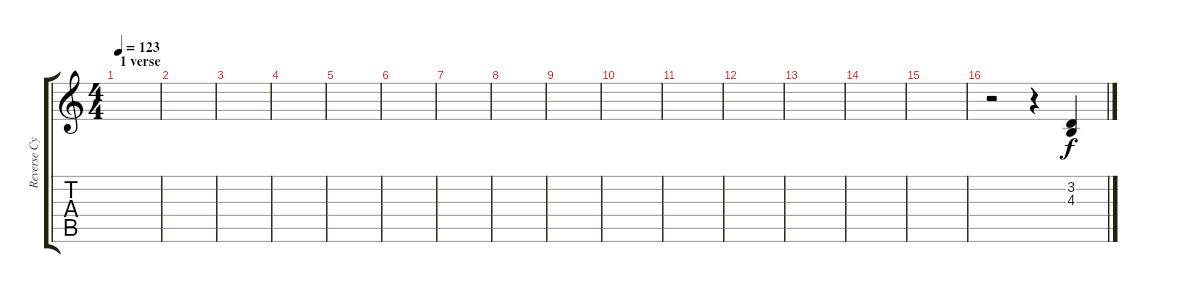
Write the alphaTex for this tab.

\track ("Reverse Cymbal" "Reverse Cy") {instrument reversecymbal}
\staff {score tabs}
\tuning (E4 B3 G3 D3 A2 E2) {hide}
\ts (4 4)
\section ("" "1 verse")
\tempo 123
\clef g2
\ks c
|
|
|
|
|
|
|
|
|
|
|
|
|
|
|
r.2 r.4 (3.2 4.3).4
